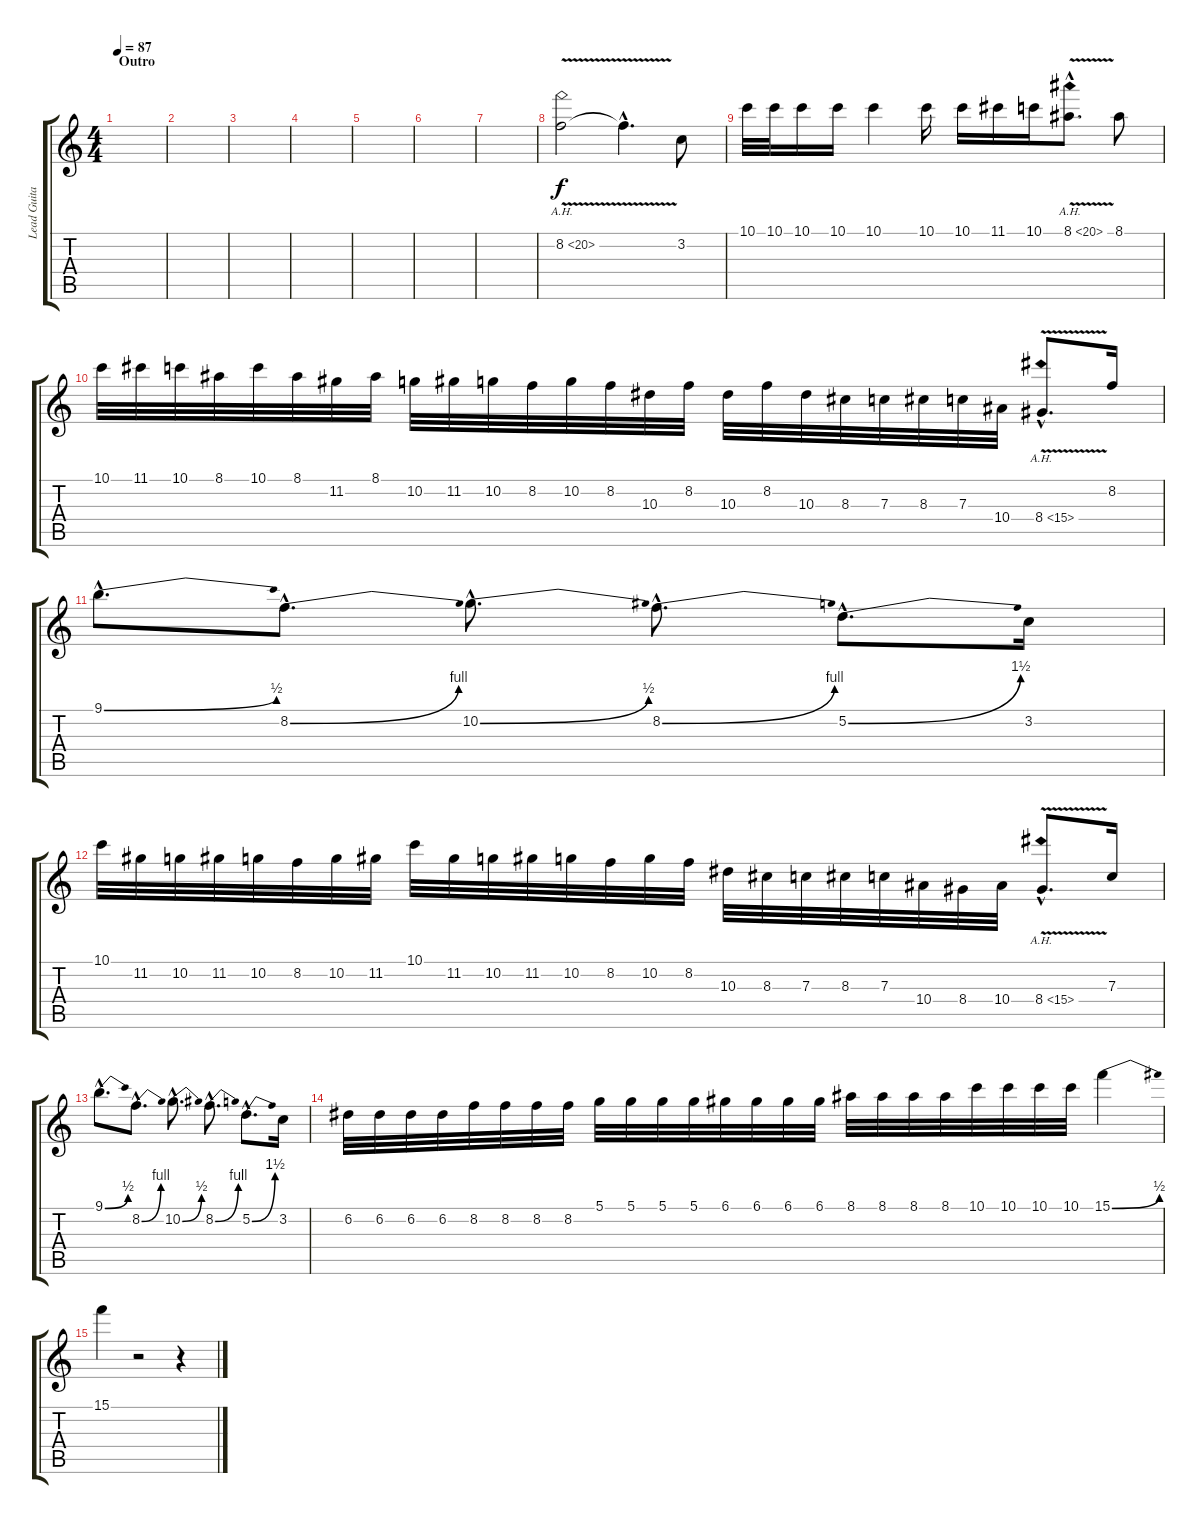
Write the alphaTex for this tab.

\track ("Lead Guitar" "Lead Guita") {instrument distortionguitar}
\staff {score tabs}
\tuning (D4 A3 F3 C3 G2 C2) {hide}
\ts (4 4)
\section ("" "Outro")
\tempo 87
\clef g2
\ks c
|
|
|
|
|
|
|
8.2{ah 12 v}.2 8.2{hac t}.4{d dy f} 3.2.8 |
10.1.32 10.1.32 10.1.16 10.1.16 10.1.4 10.1.16 10.1.16 11.1.16 10.1.16 8.1{ah 12 v hac}.8{d} 8.1.8 |
10.1.32 11.1.32 10.1.32 8.1.32 10.1.32 8.1.32 11.2.32 8.1.32 10.2.32 11.2.32 10.2.32 8.2.32 10.2.32 8.2.32 10.3.32 8.2.32 10.3.32 8.2.32 10.3.32 8.3.32 7.3.32 8.3.32 7.3.32 10.4.32 8.4{ah 7 v hac}.8{d} 8.2.16 |
9.1{be (bend 0 0 60 2) hac}.8{d} 8.2{be (bend 0 0 60 4) hac}.8{d} 10.2{be (bend 0 0 60 2) hac}.8{d} 8.2{be (bend 0 0 60 4) hac}.8{d} 5.2{be (bend 0 0 60 6) hac}.8{d} 3.2.16 |
10.1.32 11.2.32 10.2.32 11.2.32 10.2.32 8.2.32 10.2.32 11.2.32 10.1.32 11.2.32 10.2.32 11.2.32 10.2.32 8.2.32 10.2.32 8.2.32 10.3.32 8.3.32 7.3.32 8.3.32 7.3.32 10.4.32 8.4.32 10.4.32 8.4{ah 7 v hac}.8{d} 7.3.16 |
9.1{be (bend 0 0 60 2) hac}.8{d} 8.2{be (bend 0 0 60 4) hac}.8{d} 10.2{be (bend 0 0 60 2) hac}.8{d} 8.2{be (bend 0 0 60 4) hac}.8{d} 5.2{be (bend 0 0 60 6) hac}.8{d} 3.2.16 |
6.2.32 6.2.32 6.2.32 6.2.32 8.2.32 8.2.32 8.2.32 8.2.32 5.1.32 5.1.32 5.1.32 5.1.32 6.1.32 6.1.32 6.1.32 6.1.32 8.1.32 8.1.32 8.1.32 8.1.32 10.1.32 10.1.32 10.1.32 10.1.32 15.1{be (bend 0 0 60 2)}.4 |
15.1.4 r.2 r.4
